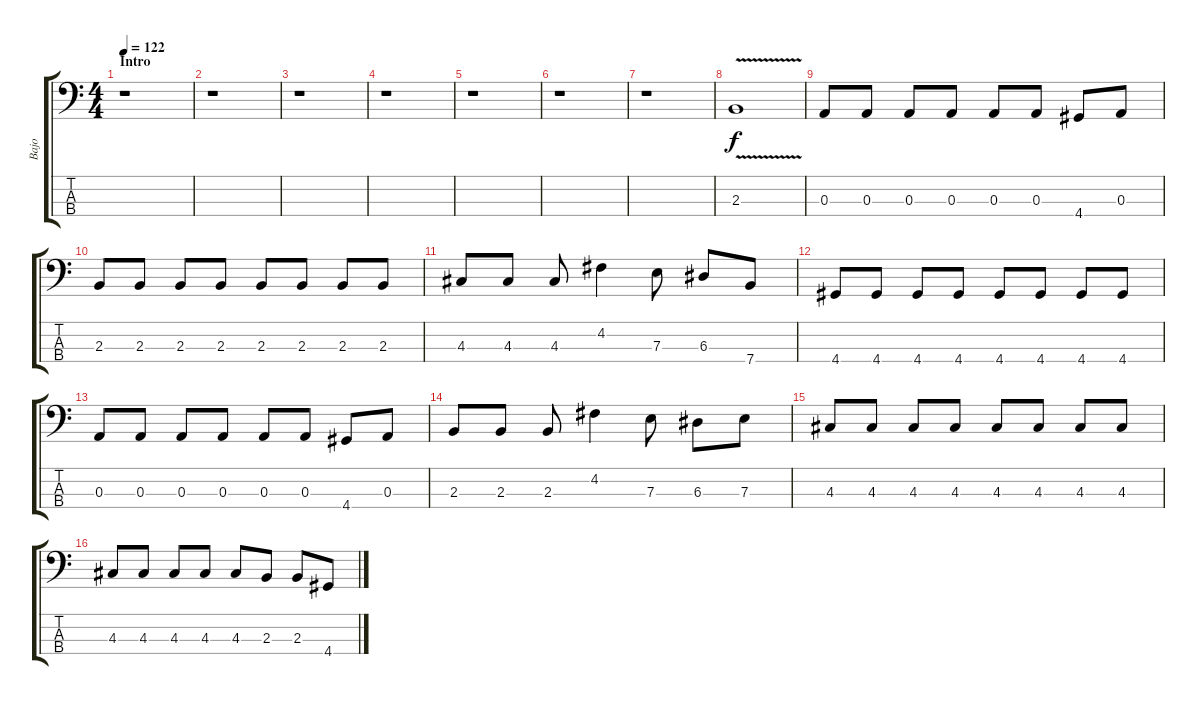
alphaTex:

\track ("Bajo" "Bajo") {instrument electricbasspick}
\staff {score tabs}
\tuning (G2 D2 A1 E1) {hide}
\ts (4 4)
\section ("" "Intro")
\tempo 122
\clef f4
\ks c
r.1{dy f instrument electricbasspick} |
r.1 |
r.1 |
r.1 |
r.1 |
r.1 |
r.1 |
2.3{v}.1 |
0.3.8 0.3.8 0.3.8 0.3.8 0.3.8 0.3.8 4.4.8 0.3.8 |
2.3.8 2.3.8 2.3.8 2.3.8 2.3.8 2.3.8 2.3.8 2.3.8 |
4.3.8 4.3.8 4.3.8 4.2.4 7.3.8 6.3.8 7.4.8 |
4.4.8 4.4.8 4.4.8 4.4.8 4.4.8 4.4.8 4.4.8 4.4.8 |
0.3.8 0.3.8 0.3.8 0.3.8 0.3.8 0.3.8 4.4.8 0.3.8 |
2.3.8 2.3.8 2.3.8 4.2.4 7.3.8 6.3.8 7.3.8 |
4.3.8 4.3.8 4.3.8 4.3.8 4.3.8 4.3.8 4.3.8 4.3.8 |
4.3.8 4.3.8 4.3.8 4.3.8 4.3.8 2.3.8 2.3.8 4.4.8
